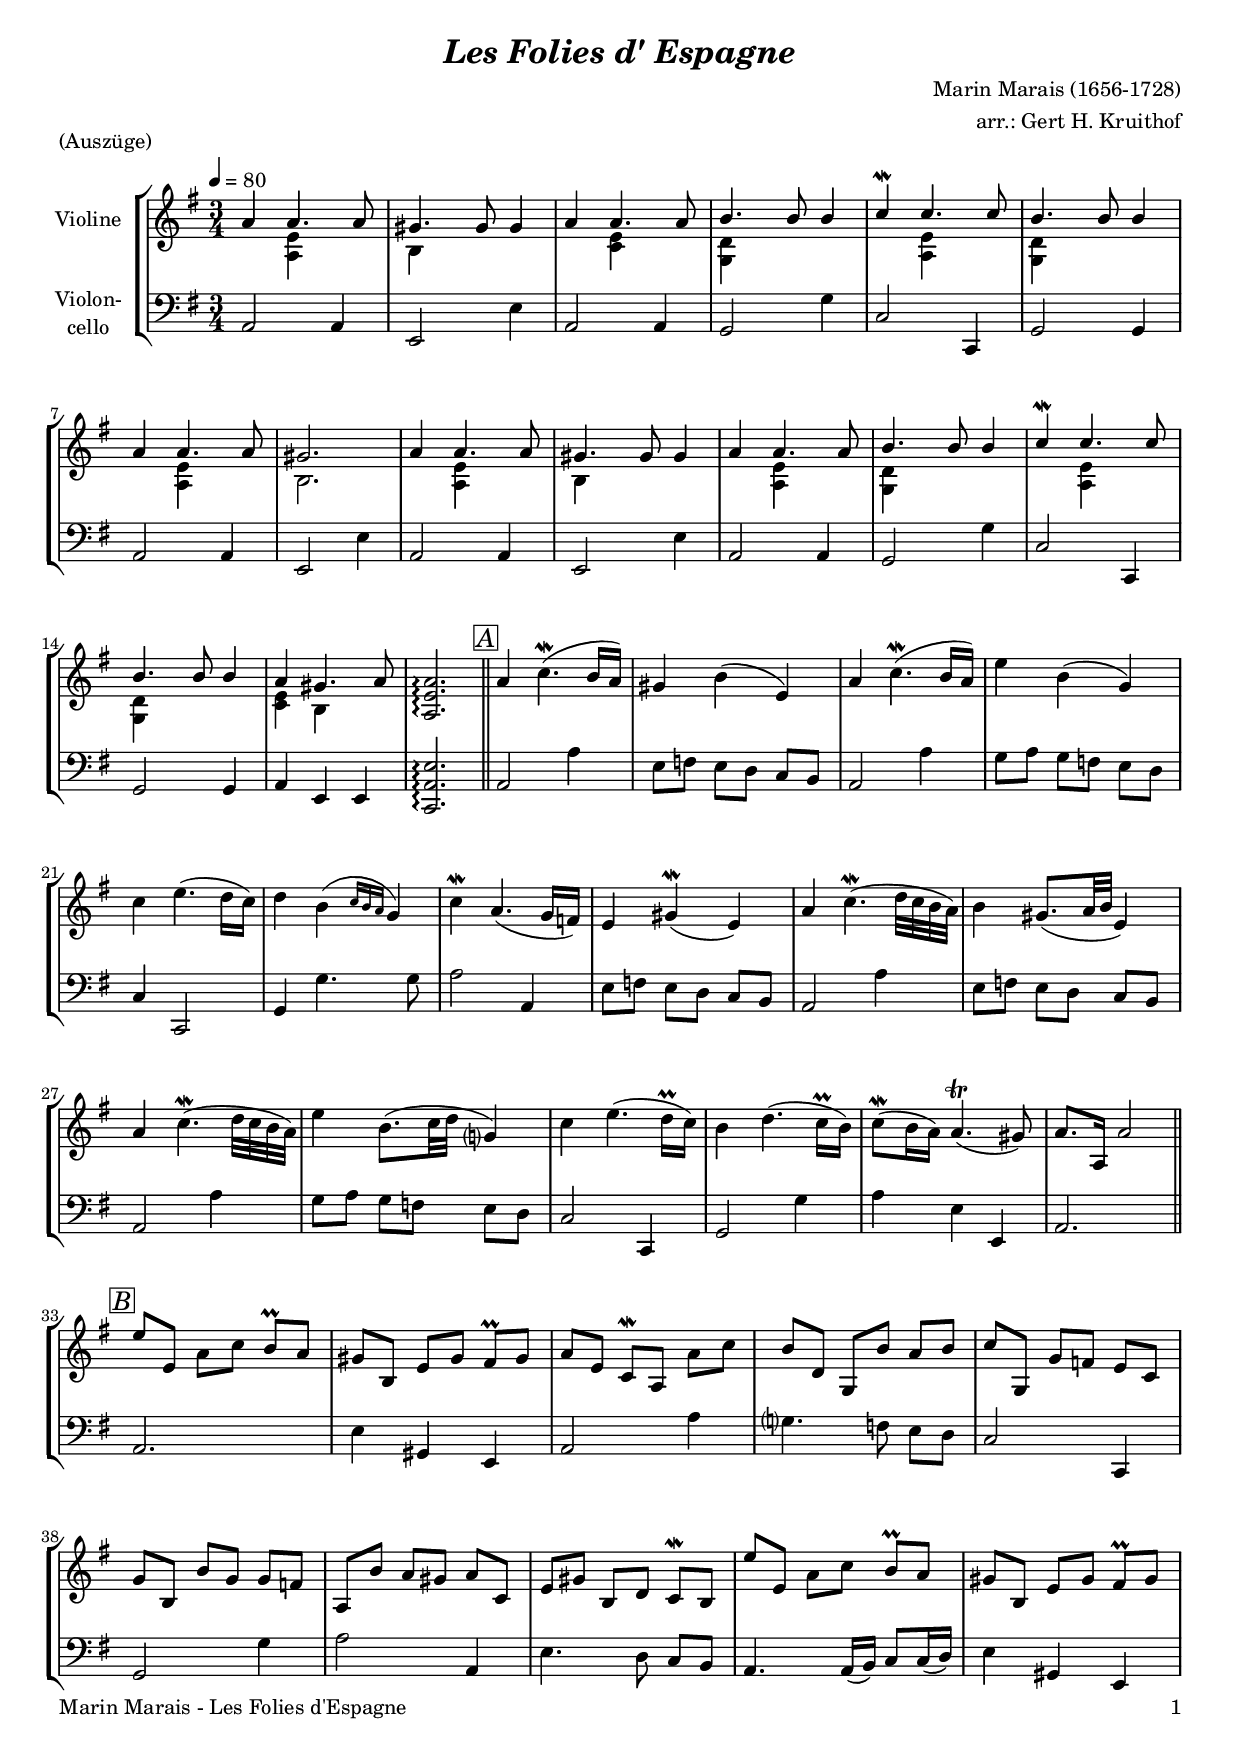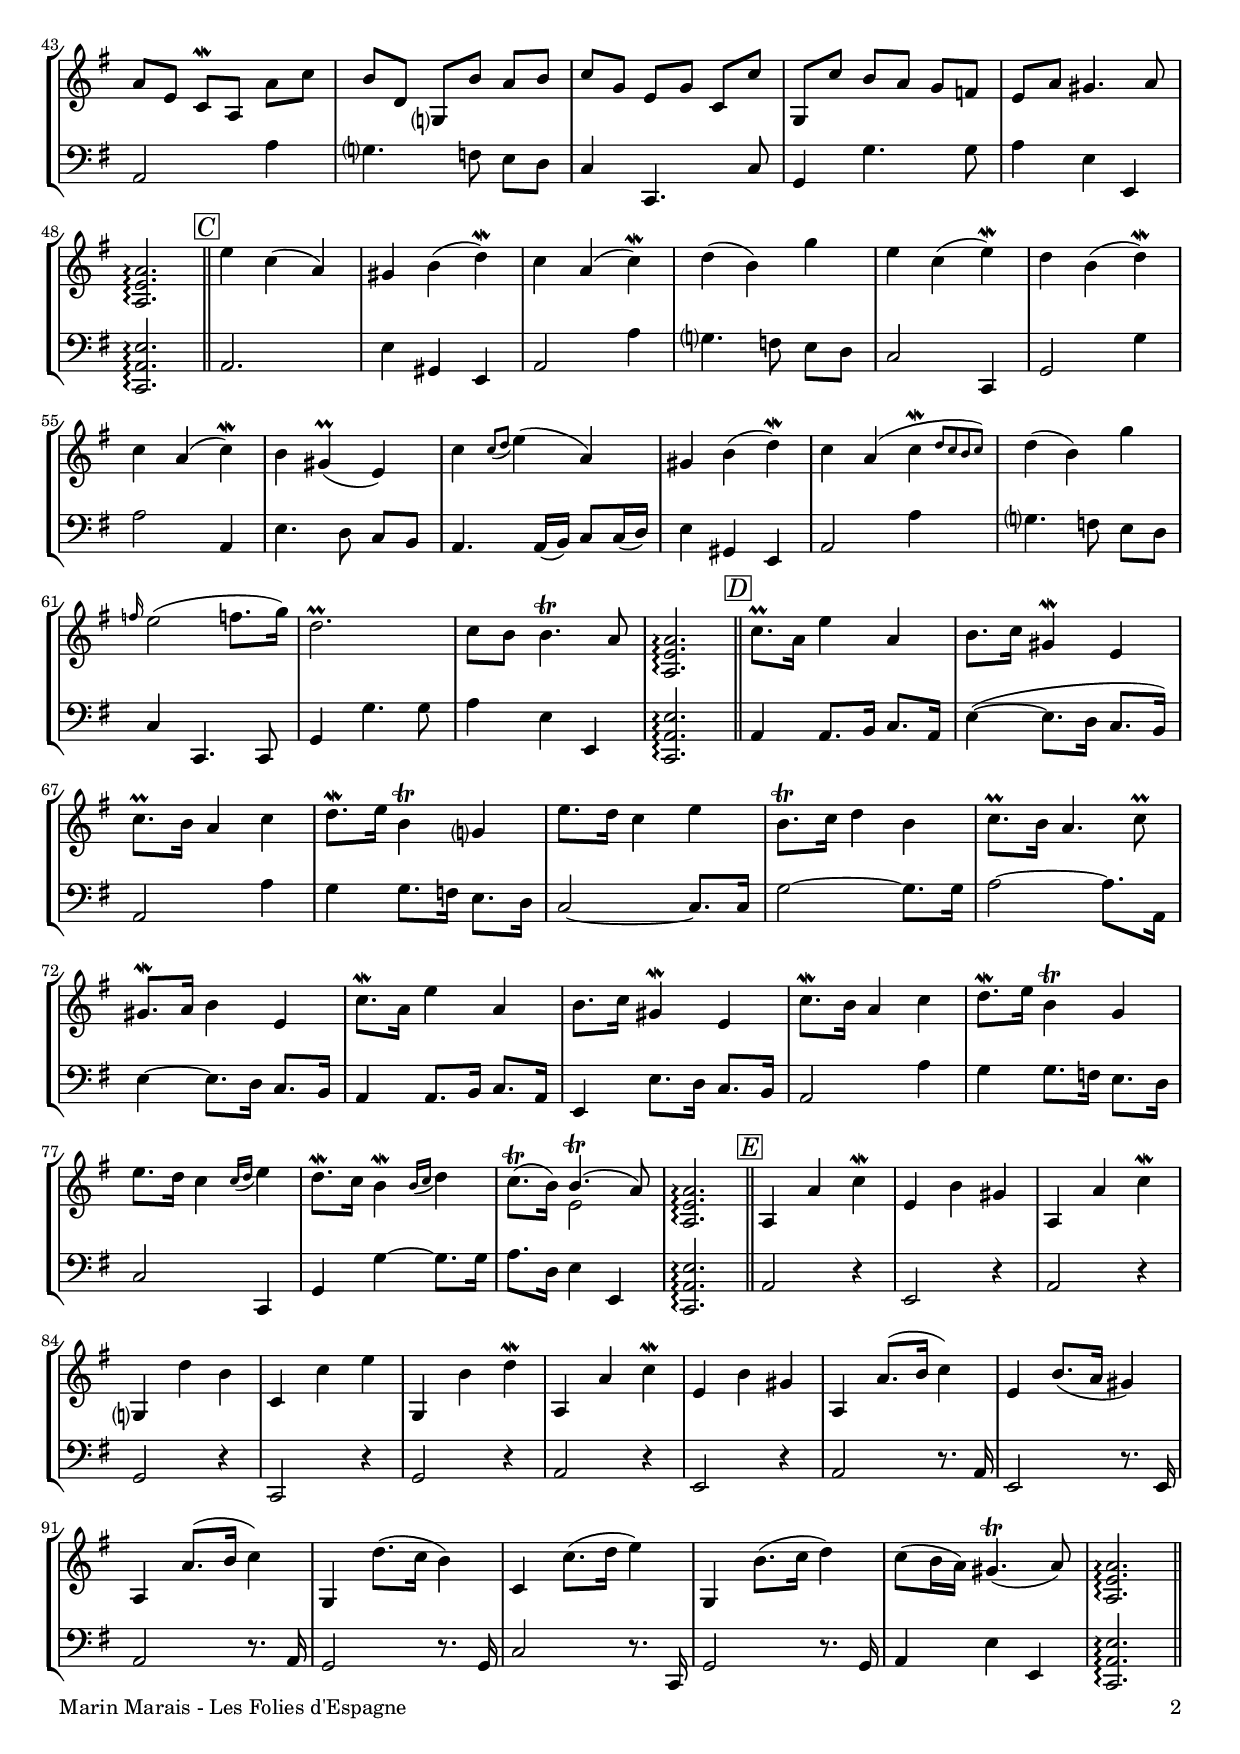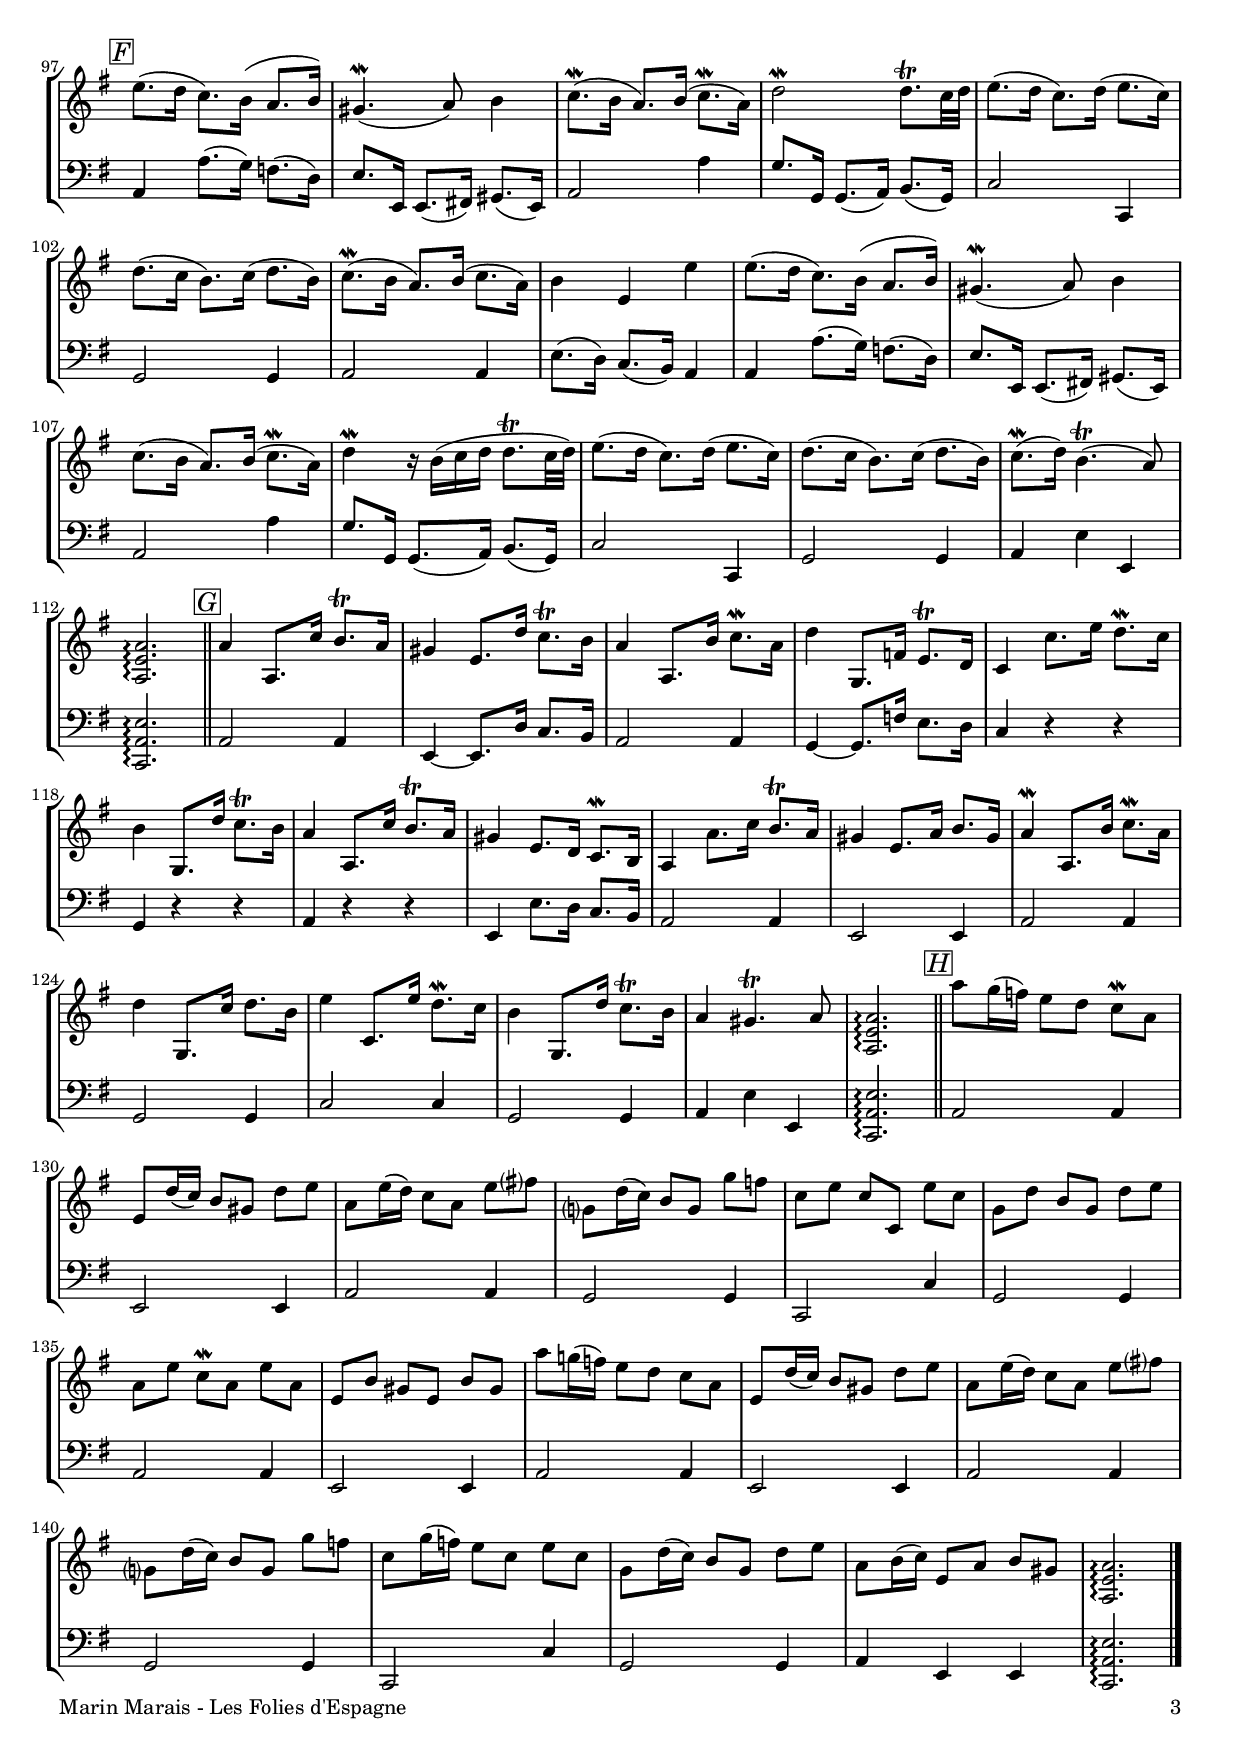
\version "2.24.4"
\include "deutsch.ly"
  
#(set-global-staff-size 18)

\header {
  title     = \markup \bold \italic "Les Folies d' Espagne"
  composer  = "Marin Marais (1656-1728)"
  arranger  = "arr.: Gert H. Kruithof"
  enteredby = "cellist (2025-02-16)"
  piece     = "(Auszüge)"
}

voiceconsts = {
  \key e \minor
  \time 3/4
  \clef "treble"
  \numericTimeSignature
  \compressEmptyMeasures
% Set default beaming for all staves
  \set Timing.beamExceptions = #'()
  \set Timing.baseMoment     = #(ly:make-moment 1 4)
  \set Timing.beatStructure  = #'(1 1 1)
  \tempo 4=80
}

mipz = "pizzicato strings"
mivl = "violin"
miva = "viola"
mivc = "cello"

boxa = { \bar "||" \mark \markup \box \italic "A" }
boxb = { \bar "||" \mark \markup \box \italic "B" }
boxc = { \bar "||" \mark \markup \box \italic "C" }
boxd = { \bar "||" \mark \markup \box \italic "D" }
boxe = { \bar "||" \mark \markup \box \italic "E" }
boxf = { \bar "||" \mark \markup \box \italic "F" }
boxg = { \bar "||" \mark \markup \box \italic "G" }
boxh = { \bar "||" \mark \markup \box \italic "H" }

rall = \mark \markup \box \italic "rall."

va = \relative c'' {
  \voiceconsts

  << {
    a4 a4. a8
    gis4. gis8 gis4
    a a4. a8
    h4. h8 h4
    c\mordent c4. c8
    h4. h8 h4
    a a4. a8
    gis2.

    a4 a4. a8
    gis4. gis8 gis4
    a a4. a8
    h4. h8 h4
    c\mordent c4. c8
    h4. h8 h4
    a gis4. a8
  } \\ {
    s4 <a, e'> s
    h s2
    s4 <c e> s
    <g d'> s2
    s4 <a e'> s
    <g d'> s2
    s4 <a e'> s
    h2.

    s4 <a e'> s
    h s2
    s4 <a e'> s
    <g d'> s2
    s4 <a e'> s
    <g d'> s2
    <c e>4 h s
  } >>
  <a e' a>2.\arpeggio \boxa

  a'4 c4.(\mordent h16 a)
  gis4 h( e,)
  a c4.(\mordent h16 a)
  e'4 h( g)
  c e4.( d16 c)
  d4 h( \grace { c16 h a } g4)
  c\mordent a4.( g16 f)

  e4 gis(\mordent e)
  a c4.(\mordent d32 c h a)
  h4 gis8.( a32 h e,4)
  a c4.(\mordent d32 c h a)
  e'4 h8.( c32 d g,?4)
  c e4.( d16\prall c)

  h4 d4.( c16\prall h)
  c8(\mordent h16 a) a4.(\trill gis8)
  a8. a,16 a'2 \boxb

  e'8 e, a c h\prall a
  gis h, e gis fis\prall gis
  a e c\mordent  a a' c
  h d, g, h' a h
  c g, g' f e c
  g' h, h' g g f
  a, h' a gis a c,

  e gis h, d c\mordent h
  e' e, a c h\prall a
  gis h, e gis fis\prall gis
  a e c\mordent a a' c
  h d, g,? h' a h
  c g e g c, c'

  g, c' h a g f
  e a gis4. a8
  <a, e' a>2.\arpeggio \boxc

  e''4 c( a)
  gis h( d)\mordent
  c a( c)\mordent
  d( h) g'
  e c( e)\mordent
  d h( d)\mordent

  c a( c)\mordent
  h gis(\prall e)
  c' \appoggiatura { c8 d } e4( a,)
  gis h( d)\mordent
  c a( \afterGrace c\mordent { d8 c h c) }
  d4( h) g'

  \grace f16 e2( f!8. g16)
  d2.\prall
  c8 h h4.\trill a8
  <a, e' a>2.\arpeggio \boxd

  c'8.\prall a16 e'4 a,
  h8. c16 gis4\mordent  e
  c'8.\prall h16 a4 c
  d8.\mordent e16 h4\trill g?
  e'8. d16 c4 e

  h8.\trill c16 d4 h
  c8.\prall h16 a4. c8\prall
  gis8.\mordent a16 h4 e,
  c'8.\mordent a16 e'4 a,
  h8. c16 gis4\mordent e
  c'8.\mordent h16 a4 c

  d8.\mordent e16 h4\trill g
  e'8. d16 c4 \appoggiatura { c16[ d] } e4
  d8.\mordent c16 h4\mordent \appoggiatura { h16[ c] } d4
  c8.(\trill h16) << { h4.(\trill a8) } \\ e2 >>
  <a, e' a>2.\arpeggio \boxe

  a4 a' c\mordent
  e, h' gis
  a, a' c\mordent
  g,? d'' h
  c, c' e
  g,, h' d\mordent
  a, a' c\mordent

  e, h' gis
  a, a'8.( h16 c4)
  e, h'8.( a16 gis4)
  a, a'8.( h16 c4)
  g, d''8.( c16 h4)

  c, c'8.( d16 e4)
  g,, h'8.( c16 d4)
  c8( h16 a) gis4.(\trill a8)
  <a, e' a>2.\arpeggio \boxf

  e''8.( d16 c8.) h16( a8. h16)
  gis4.(\mordent a8) h4
  c8.(\mordent h16 a8.) h16( c8.\mordent a16)
  d2\mordent d8.\trill c32 d
  e8.( d16 c8.) d16( e8. c16)

  d8.( c16 h8.) c16( d8. h16)
  c8.(\mordent h16 a8.) h16( c8. a16)
  h4 e, e'
  e8.( d16 c8.) h16( a8. h16)
  gis4.(\mordent a8) h4
  c8.( h16 a8.) h16( c8.\mordent a16)

  d4\mordent r16 h( c d d8.\trill c32 d)
  e8.( d16 c8.) d16( e8. c16)
  d8.( c16 h8.) c16( d8. h16)
  c8.(\mordent d16) h4.(\trill a8)
  <a, e' a>2.\arpeggio \boxg

  a'4 a,8. c'16 h8.\trill a16
  gis4 e8. d'16 c8.\trill h16
  a4 a,8. h'16 c8.\mordent a16
  d4 g,,8. f'16 e8.\trill d16
  c4 c'8. e16 d8.\mordent c16

  h4 g,8. d''16 c8.\trill h16
  a4 a,8. c'16 h8.\trill a16
  gis4 e8. d16 c8.\mordent h16
  a4 a'8. c16 h8.\trill a16
  gis4 e8. a16 h8. gis16
  a4\mordent a,8. h'16 c8.\mordent a16

  d4 g,,8. c'16 d8. h16
  e4 c,8. e'16 d8.\mordent c16
  h4 g,8. d''16 c8.\trill h16
  a4 gis4.\trill a8
  <a, e' a>2.\arpeggio \boxh

  a''8 g16( f) e8 d c\mordent a
  e d'16( c) h8 gis d' e
  a, e'16( d) c8 a e' fis?
  g,? d'16( c) h8 g g' f
  c e c c, e' c
  g d' h g d' e
  a, e' c\mordent a e' a,

  e h' gis e h' gis
  a' g!16( f) e8 d c a
  e d'16( c) h8 gis d' e
  a, e'16( d) c8 a e' fis?
  g,? d'16( c) h8 g g' f
  c g'16( f) e8 c e c

  g d'16( c) h8 g d' e
  a, h16( c) e,8 a h gis
  <a, e' a>2.\arpeggio \bar "|."
}

vb = \relative c {
  \voiceconsts
  \clef "bass"

  a2 a4
  e2 e'4
  a,2 a4
  g2 g'4
  c,2 c,4
  g'2 g4
  a2 a4
  e2 e'4

  a,2 a4
  e2 e'4
  a,2 a4
  g2 g'4
  c,2 c,4
  g'2 g4
  a e e
  <c a' e'>2.\arpeggio \boxa

  a'2 a'4
  e8 f e d c h
  a2 a'4
  g8 a g f e d
  c4 c,2
  g'4 g'4. g8
  a2 a,4

  e'8 f e d c h
  a2 a'4
  e8 f e d c h
  a2 a'4
  g8 a g f e d
  c2 c,4

  g'2 g'4
  a e e,
  a2. \boxb

  a
  e'4 gis, e
  a2 a'4
  g?4. f8 e d
  c2 c,4
  g'2 g'4
  a2 a,4

  e'4. d8 c h
  a4. a16( h) c8 c16( d)
  e4 gis, e
  a2 a'4
  g?4. f8 e d
  c4 c,4. c'8

  g4 g'4. g8
  a4 e e,
  <c a' e'>2.\arpeggio \boxc

  a'
  e'4 gis, e
  a2 a'4
  g?4. f8 e d
  c2 c,4
  g'2 g'4

  a2 a,4
  e'4. d8 c h
  a4. a16( h) c8 c16( d)
  e4 gis, e
  a2 a'4
  g?4. f8 e d

  c4 c,4. c8
  g'4 g'4. g8
  a4 e e,
  <c a' e'>2.\arpeggio \boxd

  a'4 a8. h16 c8. a16
  e'4(~ e8. d16 c8. h16)
  a2 a'4
  g g8. f16 e8. d16
  c2~ c8. c16

  g'2~ g8. g16
  a2~ a8. a,16
  e'4~ e8. d16 c8. h16
  a4 a8. h16 c8. a16
  e4 e'8. d16 c8. h16
  a2 a'4

  g g8. f16 e8. d16
  c2 c,4
  g' g'~ g8. g16
  a8. d,16 e4 e,
  <c a' e'>2.\arpeggio \boxe

  a'2 r4
  e2 r4
  a2 r4
  g2 r4
  c,2 r4
  g'2 r4
  a2 r4

  e2 r4
  a2 r8. a16
  e2 r8. e16
  a2 r8. a16
  g2 r8. g16

  c2 r8. c,16
  g'2 r8. g16
  a4 e' e,
  <c a' e'>2.\arpeggio \boxf

  a'4 a'8.( g16) f8.( d16)
  e8. e,16 e8.( fis!16) gis8.( e16)
  a2 a'4
  g8. g,16 g8.( a16) h8.( g16)
  c2 c,4

  g'2 g4
  a2 a4
  e'8.( d16) c8.( h16) a4
  a a'8.( g16) f8.( d16)
  e8. e,16 e8.( fis!16) gis8.( e16)
  a2 a'4

  g8. g,16 g8.( a16) h8.( g16)
  c2 c,4
  g'2 g4
  a e' e,
  <c a' e'>2.\arpeggio \boxg

  a'2 a4
  e~ e8. d'16 c8. h16
  a2 a4
  g~ g8. f'16 e8. d16
  c4 r r

  g r r
  a r r
  e e'8. d16 c8. h16
  a2 a4
  e2 e4
  a2 a4

  g2 g4
  c2 c4
  g2 g4
  a e' e,
  <c a' e'>2.\arpeggio \boxh

  a'2 a4
  e2 e4
  a2 a4
  g2 g4
  c,2 c'4
  g2 g4
  a2 a4

  e2 e4
  a2 a4
  e2 e4
  a2 a4
  g2 g4
  c,2 c'4

  g2 g4
  a e e
  <c a' e'>2.\arpeggio \bar "|."
}


music = \new StaffGroup <<
      \new Staff {
	\set Staff.midiInstrument = \mivl
	\set Staff.instrumentName = \markup \center-column { "Violine" }
	\transpose e e { \va }
      }

      \new Staff {
	\set Staff.midiInstrument = \mivc
	\set Staff.instrumentName = \markup \center-column { "Violon-" "cello" }
	\transpose e e { \vb }
      }
>>

\book {
  \paper {
    print-page-number = ##t
    print-first-page-number = ##t
    ragged-last-bottom = ##f
    oddHeaderMarkup = \markup \null
    evenHeaderMarkup = \markup \null
    oddFooterMarkup = \markup {
      \fill-line {
        \if \should-print-page-number
        "Marin Marais - Les Folies d'Espagne" \fromproperty #'page:page-number-string
      }
    }
    evenFooterMarkup = \oddFooterMarkup
  } \score {
    \music
    \layout {}
  }

  \score {
    \unfoldRepeats \music

    \midi {
      \context {
        \Score
      }
    }
  }
}
